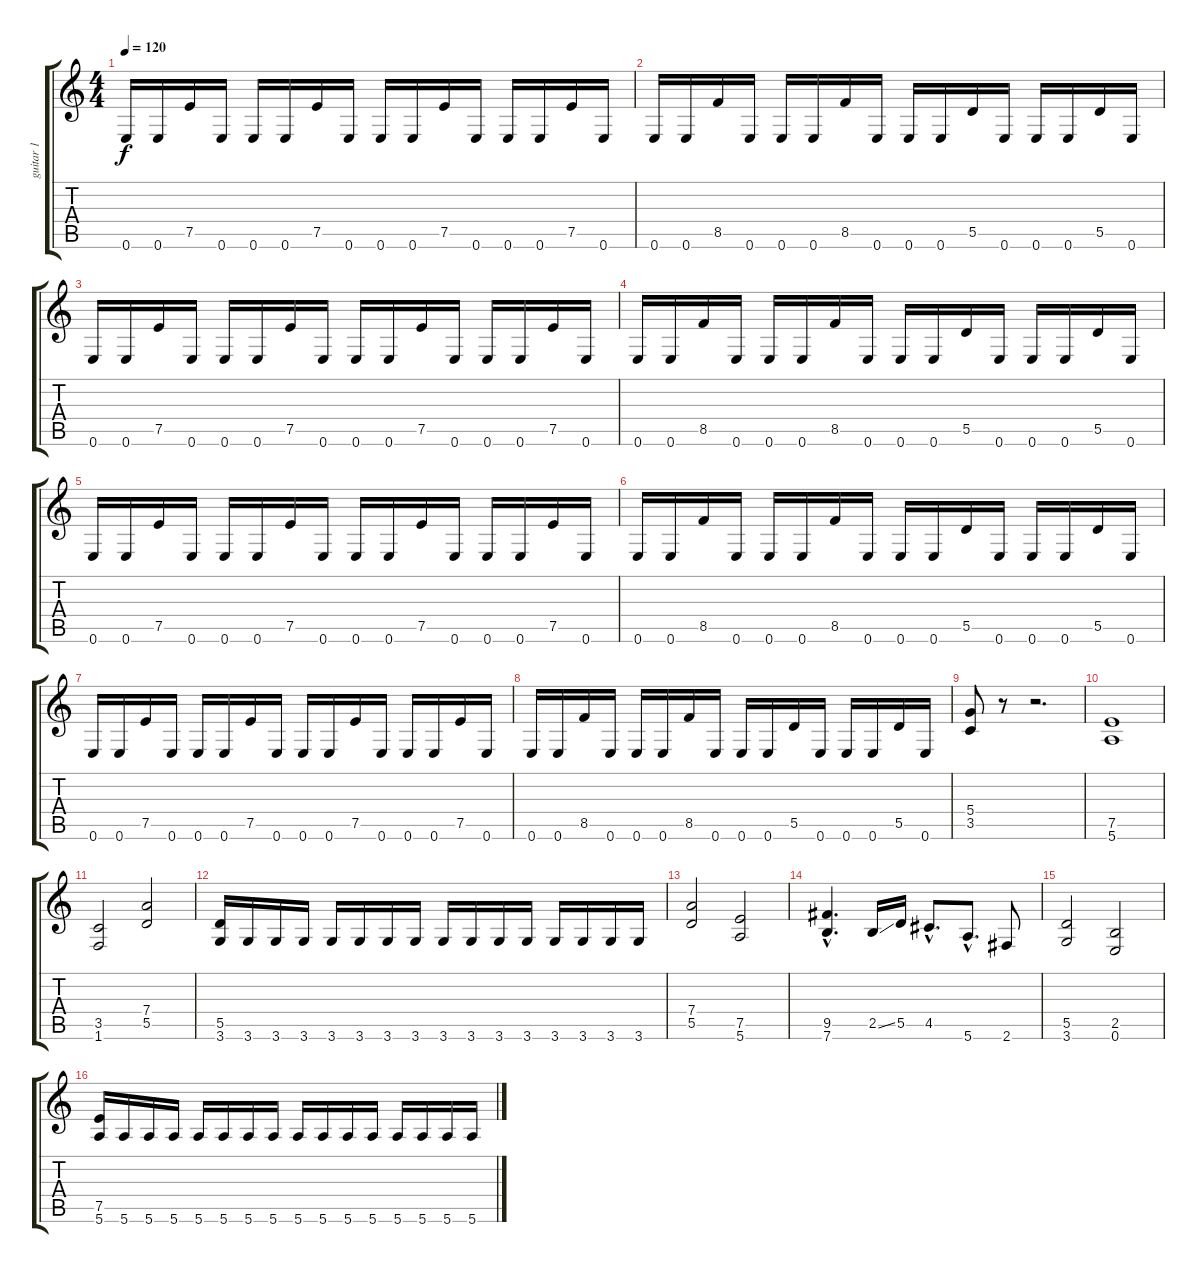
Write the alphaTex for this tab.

\track ("guitar 1" "guitar 1") {instrument overdrivenguitar}
\staff {score tabs}
\tuning (E4 B3 G3 D3 A2 E2) {hide}
\ts (4 4)
\tempo 120
\clef g2
\ks c
0.6.16{dy f} 0.6.16 7.5.16 0.6.16 0.6.16 0.6.16 7.5.16 0.6.16 0.6.16 0.6.16 7.5.16 0.6.16 0.6.16 0.6.16 7.5.16 0.6.16 |
0.6.16 0.6.16 8.5.16 0.6.16 0.6.16 0.6.16 8.5.16 0.6.16 0.6.16 0.6.16 5.5.16 0.6.16 0.6.16 0.6.16 5.5.16 0.6.16 |
0.6.16 0.6.16 7.5.16 0.6.16 0.6.16 0.6.16 7.5.16 0.6.16 0.6.16 0.6.16 7.5.16 0.6.16 0.6.16 0.6.16 7.5.16 0.6.16 |
0.6.16 0.6.16 8.5.16 0.6.16 0.6.16 0.6.16 8.5.16 0.6.16 0.6.16 0.6.16 5.5.16 0.6.16 0.6.16 0.6.16 5.5.16 0.6.16 |
0.6.16 0.6.16 7.5.16 0.6.16 0.6.16 0.6.16 7.5.16 0.6.16 0.6.16 0.6.16 7.5.16 0.6.16 0.6.16 0.6.16 7.5.16 0.6.16 |
0.6.16 0.6.16 8.5.16 0.6.16 0.6.16 0.6.16 8.5.16 0.6.16 0.6.16 0.6.16 5.5.16 0.6.16 0.6.16 0.6.16 5.5.16 0.6.16 |
0.6.16 0.6.16 7.5.16 0.6.16 0.6.16 0.6.16 7.5.16 0.6.16 0.6.16 0.6.16 7.5.16 0.6.16 0.6.16 0.6.16 7.5.16 0.6.16 |
0.6.16 0.6.16 8.5.16 0.6.16 0.6.16 0.6.16 8.5.16 0.6.16 0.6.16 0.6.16 5.5.16 0.6.16 0.6.16 0.6.16 5.5.16 0.6.16 |
(5.4 3.5).8 r.8 r.2{d} |
(7.5 5.6).1 |
(3.5 1.6).2 (7.4 5.5).2 |
(5.5 3.6).16 3.6.16 3.6.16 3.6.16 3.6.16 3.6.16 3.6.16 3.6.16 3.6.16 3.6.16 3.6.16 3.6.16 3.6.16 3.6.16 3.6.16 3.6.16 |
(7.4 5.5).2 (7.5 5.6).2 |
(9.5{hac} 7.6{hac}).4{d} 2.5{ss}.16 5.5.16 4.5{hac}.8{d} 5.6{hac}.8{d} 2.6.8 |
(5.5 3.6).2 (2.5 0.6).2 |
(7.5 5.6).16 5.6.16 5.6.16 5.6.16 5.6.16 5.6.16 5.6.16 5.6.16 5.6.16 5.6.16 5.6.16 5.6.16 5.6.16 5.6.16 5.6.16 5.6.16
